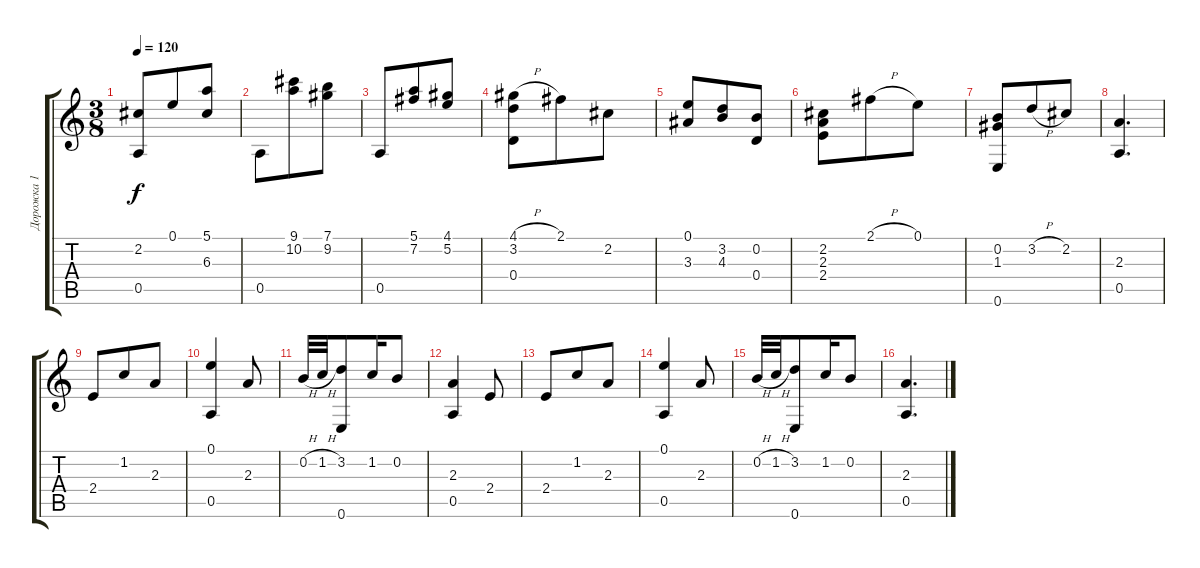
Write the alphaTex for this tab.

\track ("Дорожка 1" "Дорожка 1") {instrument acousticguitarnylon}
\staff {score tabs}
\tuning (E4 B3 G3 D3 A2 E2) {hide}
\ts (3 8)
\tempo 120
\clef g2
\ks c
(2.2 0.5).8{dy f} 0.1.8 (5.1 6.3).8 |
0.5.8 (9.1 10.2).8 (7.1 9.2).8 |
0.5.8 (5.1 7.2).8 (4.1 5.2).8 |
(4.1{h} 3.2 0.4).8 2.1.8 2.2.8 |
(0.1 3.3).8 (3.2 4.3).8 (0.2 0.4).8 |
(2.2 2.3 2.4).8 2.1{h}.8 0.1.8 |
(0.2 1.3 0.6).8 3.2{h}.8 2.2.8 |
(2.3 0.5).4{d} |
2.4.8 1.2.8 2.3.8 |
(0.1 0.5).4 2.3.8 |
0.2{h}.32 1.2{h}.32 (3.2 0.6).8 1.2.16 0.2.8 |
(2.3 0.5).4 2.4.8 |
2.4.8 1.2.8 2.3.8 |
(0.1 0.5).4 2.3.8 |
0.2{h}.32 1.2{h}.32 (3.2 0.6).8 1.2.16 0.2.8 |
(2.3 0.5).4{d}
